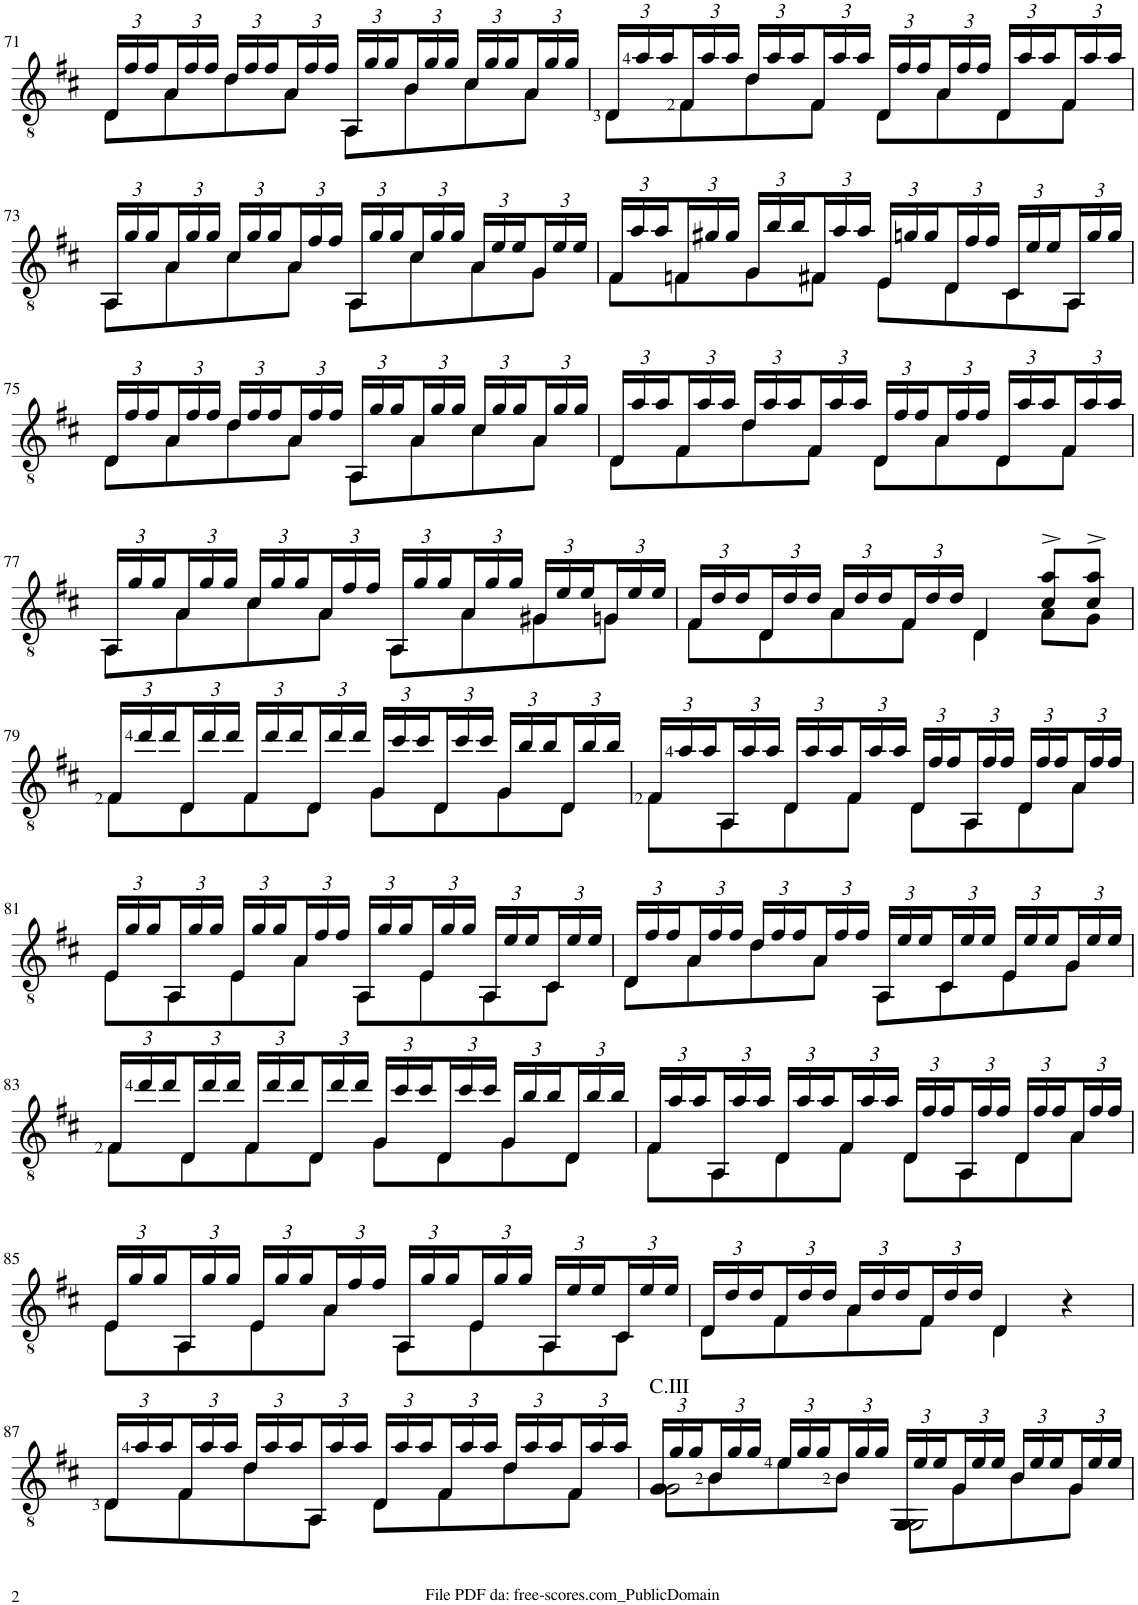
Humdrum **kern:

**kern
*part1
*staff1
*I"Guitar
*I'Guit.
!!LO:PB:g=z
*clefGv2
*k[f#c#]
*M4/4
*Xbrackettup
=71
*^
24D/LL	8D\L
24f#/	.
24f#/	.
24A/	8A\
24f#/	.
24f#/JJ	.
24d/LL	8d\
24f#/	.
24f#/	.
24A/	8A\J
24f#/	.
24f#/JJ	.
24AA/LL	8AA\L
24g/	.
24g/	.
24B/	8B\
24g/	.
24g/JJ	.
24c#/LL	8c#\
24g/	.
24g/	.
24A/	8A\J
24g/	.
24g/JJ	.
=72	=72
24D/LL	8D\L
24a/	.
24a/	.
24F#/	8F#\
24a/	.
24a/JJ	.
24d/LL	8d\
24a/	.
24a/	.
24F#/	8F#\J
24a/	.
24a/JJ	.
24D/LL	8D\L
24f#/	.
24f#/	.
24A/	8A\
24f#/	.
24f#/JJ	.
24D/LL	8D\
24a/	.
24a/	.
24F#/	8F#\J
24a/	.
24a/JJ	.
!!LO:LB:g=z	!!
=73	=73
24AA/LL	8AA\L
24g/	.
24g/	.
24A/	8A\
24g/	.
24g/JJ	.
24c#/LL	8c#\
24g/	.
24g/	.
24A/	8A\J
24f#/	.
24f#/JJ	.
24AA/LL	8AA\L
24g/	.
24g/	.
24c#/	8c#\
24g/	.
24g/JJ	.
24A/LL	8A\
24e/	.
24e/	.
24G/	8G\J
24e/	.
24e/JJ	.
=74	=74
24F#/LL	8F#\L
24a/	.
24a/	.
24Fn/	8F\
24g#X/	.
24g#/JJ	.
24G/LL	8G\
24b/	.
24b/	.
24F#X/	8F#\J
24a/	.
24a/JJ	.
24E/LL	8E\L
24gn/	.
24g/	.
24D/	8D\
24f#/	.
24f#/JJ	.
24C#/LL	8C#\
24e/	.
24e/	.
24AA/	8AA\J
24g/	.
24g/JJ	.
!!LO:LB:g=z	!!
=75	=75
24D/LL	8D\L
24f#/	.
24f#/	.
24A/	8A\
24f#/	.
24f#/JJ	.
24d/LL	8d\
24f#/	.
24f#/	.
24A/	8A\J
24f#/	.
24f#/JJ	.
24AA/LL	8AA\L
24g/	.
24g/	.
24A/	8A\
24g/	.
24g/JJ	.
24c#/LL	8c#\
24g/	.
24g/	.
24A/	8A\J
24g/	.
24g/JJ	.
=76	=76
24D/LL	8D\L
24a/	.
24a/	.
24F#/	8F#\
24a/	.
24a/JJ	.
24d/LL	8d\
24a/	.
24a/	.
24F#/	8F#\J
24a/	.
24a/JJ	.
24D/LL	8D\L
24f#/	.
24f#/	.
24A/	8A\
24f#/	.
24f#/JJ	.
24D/LL	8D\
24a/	.
24a/	.
24F#/	8F#\J
24a/	.
24a/JJ	.
!!LO:LB:g=z	!!
=77	=77
24AA/LL	8AA\L
24g/	.
24g/	.
24A/	8A\
24g/	.
24g/JJ	.
24c#/LL	8c#\
24g/	.
24g/	.
24A/	8A\J
24f#/	.
24f#/JJ	.
24AA/LL	8AA\L
24g/	.
24g/	.
24A/	8A\
24g/	.
24g/JJ	.
24G#X/LL	8G#\
24e/	.
24e/	.
24Gn/	8G\J
24e/	.
24e/JJ	.
=78	=78
24F#/LL	8F#\L
24d/	.
24d/	.
24D/	8D\
24d/	.
24d/JJ	.
24A/LL	8A\
24d/	.
24d/	.
24F#/	8F#\J
24d/	.
24d/JJ	.
4D/	4D\
8c#/^ 8a/^L	8A\L
8c#/^ 8a/^J	8G\J
!!LO:LB:g=z	!!
=79	=79
24F#/LL	8F#\L
24dd/	.
24dd/	.
24D/	8D\
24dd/	.
24dd/JJ	.
24F#/LL	8F#\
24dd/	.
24dd/	.
24D/	8D\J
24dd/	.
24dd/JJ	.
24G/LL	8G\L
24cc#/	.
24cc#/	.
24D/	8D\
24cc#/	.
24cc#/JJ	.
24G/LL	8G\
24b/	.
24b/	.
24D/	8D\J
24b/	.
24b/JJ	.
=80	=80
24F#/LL	8F#\L
24a/	.
24a/	.
24AA/	8AA\
24a/	.
24a/JJ	.
24D/LL	8D\
24a/	.
24a/	.
24F#/	8F#\J
24a/	.
24a/JJ	.
24D/LL	8D\L
24f#/	.
24f#/	.
24AA/	8AA\
24f#/	.
24f#/JJ	.
24D/LL	8D\
24f#/	.
24f#/	.
24A/	8A\J
24f#/	.
24f#/JJ	.
!!LO:LB:g=z	!!
=81	=81
24E/LL	8E\L
24g/	.
24g/	.
24AA/	8AA\
24g/	.
24g/JJ	.
24E/LL	8E\
24g/	.
24g/	.
24A/	8A\J
24f#/	.
24f#/JJ	.
24AA/LL	8AA\L
24g/	.
24g/	.
24E/	8E\
24g/	.
24g/JJ	.
24AA/LL	8AA\
24e/	.
24e/	.
24C#/	8C#\J
24e/	.
24e/JJ	.
=82	=82
24D/LL	8D\L
24f#/	.
24f#/	.
24A/	8A\
24f#/	.
24f#/JJ	.
24d/LL	8d\
24f#/	.
24f#/	.
24A/	8A\J
24f#/	.
24f#/JJ	.
24AA/LL	8AA\L
24e/	.
24e/	.
24C#/	8C#\
24e/	.
24e/JJ	.
24E/LL	8E\
24e/	.
24e/	.
24G/	8G\J
24e/	.
24e/JJ	.
!!LO:LB:g=z	!!
=83	=83
24F#/LL	8F#\L
24dd/	.
24dd/	.
24D/	8D\
24dd/	.
24dd/JJ	.
24F#/LL	8F#\
24dd/	.
24dd/	.
24D/	8D\J
24dd/	.
24dd/JJ	.
24G/LL	8G\L
24cc#/	.
24cc#/	.
24D/	8D\
24cc#/	.
24cc#/JJ	.
24G/LL	8G\
24b/	.
24b/	.
24D/	8D\J
24b/	.
24b/JJ	.
=84	=84
24F#/LL	8F#\L
24a/	.
24a/	.
24AA/	8AA\
24a/	.
24a/JJ	.
24D/LL	8D\
24a/	.
24a/	.
24F#/	8F#\J
24a/	.
24a/JJ	.
24D/LL	8D\L
24f#/	.
24f#/	.
24AA/	8AA\
24f#/	.
24f#/JJ	.
24D/LL	8D\
24f#/	.
24f#/	.
24A/	8A\J
24f#/	.
24f#/JJ	.
!!LO:LB:g=z	!!
=85	=85
24E/LL	8E\L
24g/	.
24g/	.
24AA/	8AA\
24g/	.
24g/JJ	.
24E/LL	8E\
24g/	.
24g/	.
24A/	8A\J
24f#/	.
24f#/JJ	.
24AA/LL	8AA\L
24g/	.
24g/	.
24E/	8E\
24g/	.
24g/JJ	.
24AA/LL	8AA\
24e/	.
24e/	.
24C#/	8C#\J
24e/	.
24e/JJ	.
=86	=86
24D/LL	8D\L
24d/	.
24d/	.
24F#/	8F#\
24d/	.
24d/JJ	.
24A/LL	8A\
24d/	.
24d/	.
24F#/	8F#\J
24d/	.
24d/JJ	.
4D/	4D\
4r	4ryy
!!LO:LB:g=z	!!
=87	=87
24D/LL	8D\L
24a/	.
24a/	.
24F#/	8F#\
24a/	.
24a/JJ	.
24d/LL	8d\
24a/	.
24a/	.
24AA/	8AA\J
24a/	.
24a/JJ	.
24D/LL	8D\L
24a/	.
24a/	.
24F#/	8F#\
24a/	.
24a/JJ	.
24d/LL	8d\
24a/	.
24a/	.
24F#/	8F#\J
24a/	.
24a/JJ	.
=88	=88
*	*^
!LO:TX:a:t=C.III	!	!
24G/LL	8G\L	2G\
24g/	.	.
24g/	.	.
24B/	8B\	.
24g/	.	.
24g/JJ	.	.
24e/LL	8e\	.
24g/	.	.
24g/	.	.
24B/	8B\J	.
24g/	.	.
24g/JJ	.	.
24GG/LL	8GG\L	2GG\
24e/	.	.
24e/	.	.
24G/	8G\	.
24e/	.	.
24e/JJ	.	.
24B/LL	8B\	.
24e/	.	.
24e/	.	.
24G/	8G\J	.
24e/	.	.
24e/JJ	.	.
*v	*v	*v
=
*-
